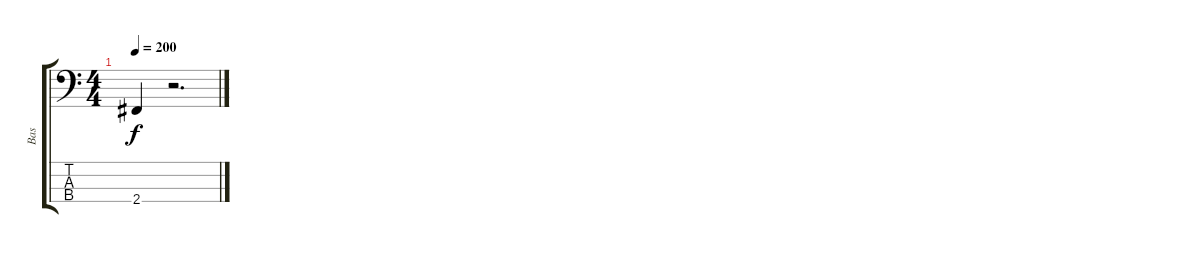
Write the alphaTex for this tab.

\track ("Bas" "Bas") {instrument electricbasspick}
\staff {score tabs}
\tuning (G2 D2 A1 E1) {hide}
\ts (4 4)
\tempo 200
\clef f4
\ks c
2.4.4{dy f} r.2{d}
